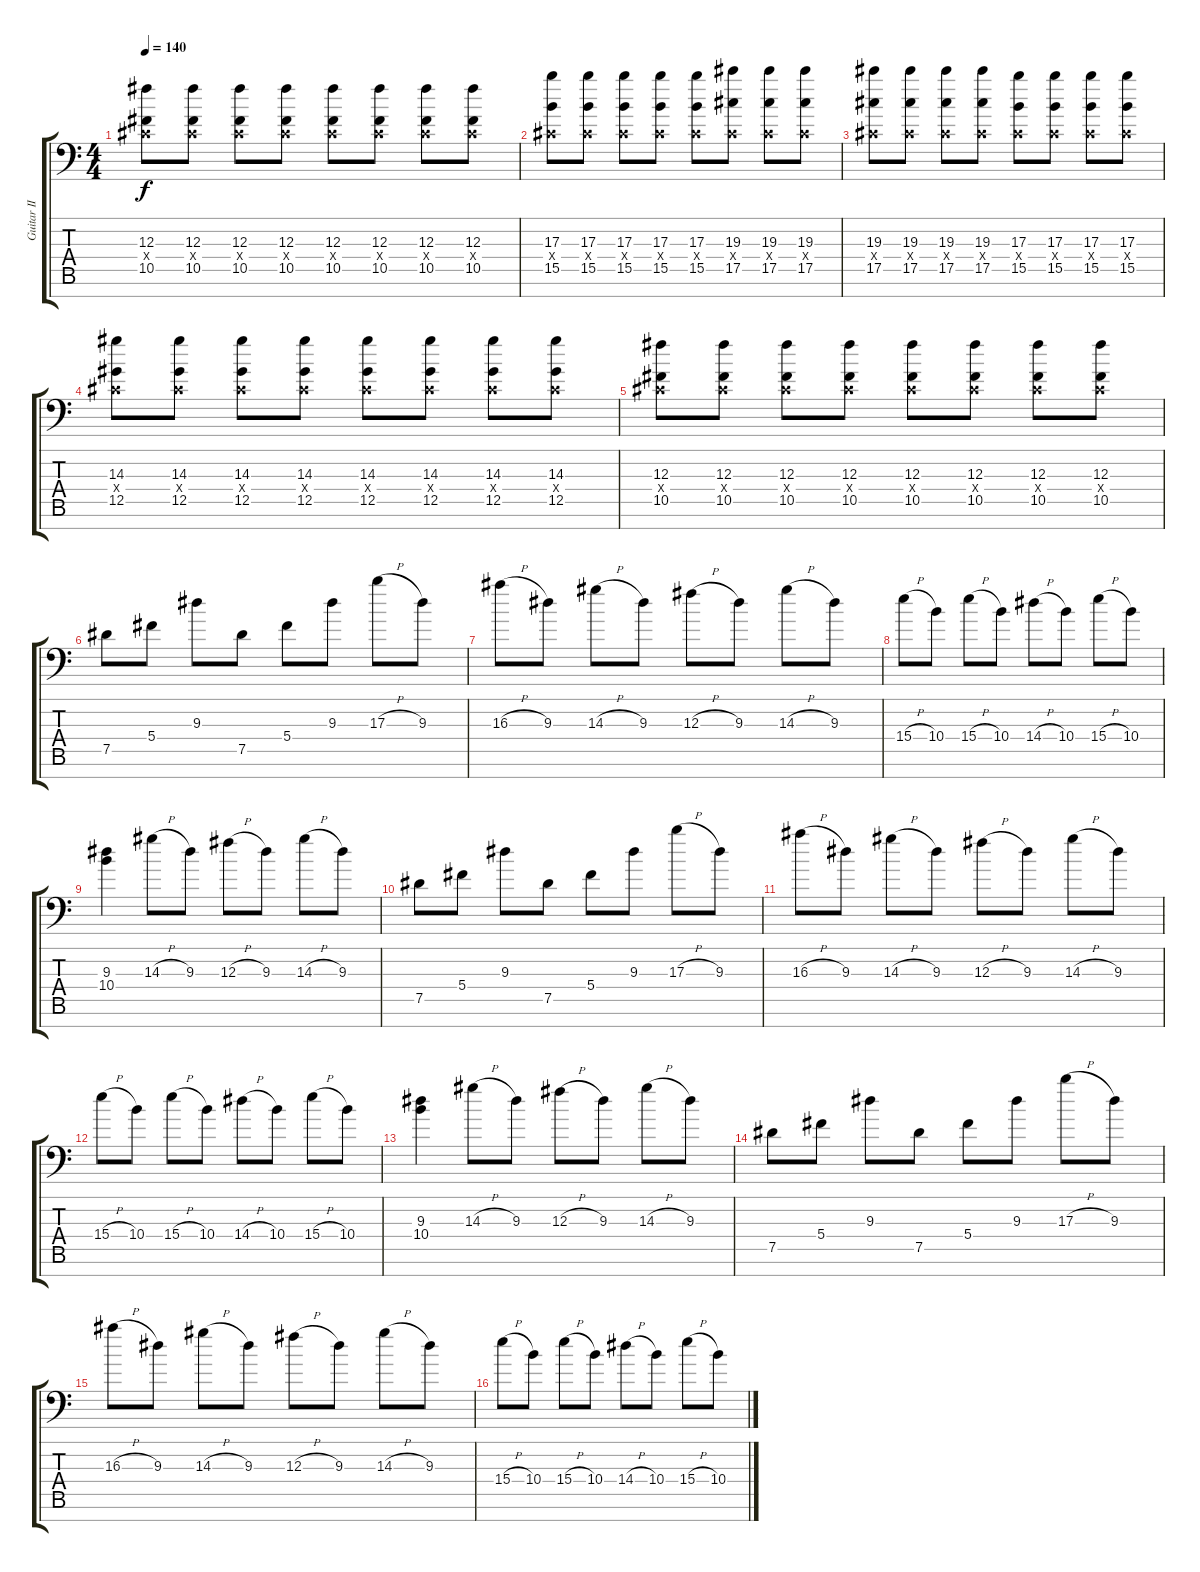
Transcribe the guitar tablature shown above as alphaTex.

\track ("Guitar II" "Guitar II") {instrument distortionguitar}
\staff {score tabs}
\tuning (Eb4 Bb3 Gb3 Db3 Ab2 Eb2 Ab1) {hide}
\ts (4 4)
\tempo 140
\clef f4
\ks c
(12.3 0.4{x} 10.5).8{dy f} (12.3 0.4{x} 10.5).8 (12.3 0.4{x} 10.5).8 (12.3 0.4{x} 10.5).8 (12.3 0.4{x} 10.5).8 (12.3 0.4{x} 10.5).8 (12.3 0.4{x} 10.5).8 (12.3 0.4{x} 10.5).8 |
(17.3 0.4{x} 15.5).8 (17.3 0.4{x} 15.5).8 (17.3 0.4{x} 15.5).8 (17.3 0.4{x} 15.5).8 (17.3 0.4{x} 15.5).8 (19.3 0.4{x} 17.5).8 (19.3 0.4{x} 17.5).8 (19.3 0.4{x} 17.5).8 |
(19.3 0.4{x} 17.5).8 (19.3 0.4{x} 17.5).8 (19.3 0.4{x} 17.5).8 (19.3 0.4{x} 17.5).8 (17.3 0.4{x} 15.5).8 (17.3 0.4{x} 15.5).8 (17.3 0.4{x} 15.5).8 (17.3 0.4{x} 15.5).8 |
(14.3 0.4{x} 12.5).8 (14.3 0.4{x} 12.5).8 (14.3 0.4{x} 12.5).8 (14.3 0.4{x} 12.5).8 (14.3 0.4{x} 12.5).8 (14.3 0.4{x} 12.5).8 (14.3 0.4{x} 12.5).8 (14.3 0.4{x} 12.5).8 |
(12.3 0.4{x} 10.5).8 (12.3 0.4{x} 10.5).8 (12.3 0.4{x} 10.5).8 (12.3 0.4{x} 10.5).8 (12.3 0.4{x} 10.5).8 (12.3 0.4{x} 10.5).8 (12.3 0.4{x} 10.5).8 (12.3 0.4{x} 10.5).8 |
7.5.8 5.4.8 9.3.8 7.5.8 5.4.8 9.3.8 17.3{h}.8 9.3.8 |
16.3{h}.8 9.3.8 14.3{h}.8 9.3.8 12.3{h}.8 9.3.8 14.3{h}.8 9.3.8 |
15.4{h}.8 10.4.8 15.4{h}.8 10.4.8 14.4{h}.8 10.4.8 15.4{h}.8 10.4.8 |
(9.3 10.4).4 14.3{h}.8 9.3.8 12.3{h}.8 9.3.8 14.3{h}.8 9.3.8 |
7.5.8 5.4.8 9.3.8 7.5.8 5.4.8 9.3.8 17.3{h}.8 9.3.8 |
16.3{h}.8 9.3.8 14.3{h}.8 9.3.8 12.3{h}.8 9.3.8 14.3{h}.8 9.3.8 |
15.4{h}.8 10.4.8 15.4{h}.8 10.4.8 14.4{h}.8 10.4.8 15.4{h}.8 10.4.8 |
(9.3 10.4).4 14.3{h}.8 9.3.8 12.3{h}.8 9.3.8 14.3{h}.8 9.3.8 |
7.5.8 5.4.8 9.3.8 7.5.8 5.4.8 9.3.8 17.3{h}.8 9.3.8 |
16.3{h}.8 9.3.8 14.3{h}.8 9.3.8 12.3{h}.8 9.3.8 14.3{h}.8 9.3.8 |
15.4{h}.8 10.4.8 15.4{h}.8 10.4.8 14.4{h}.8 10.4.8 15.4{h}.8 10.4.8
